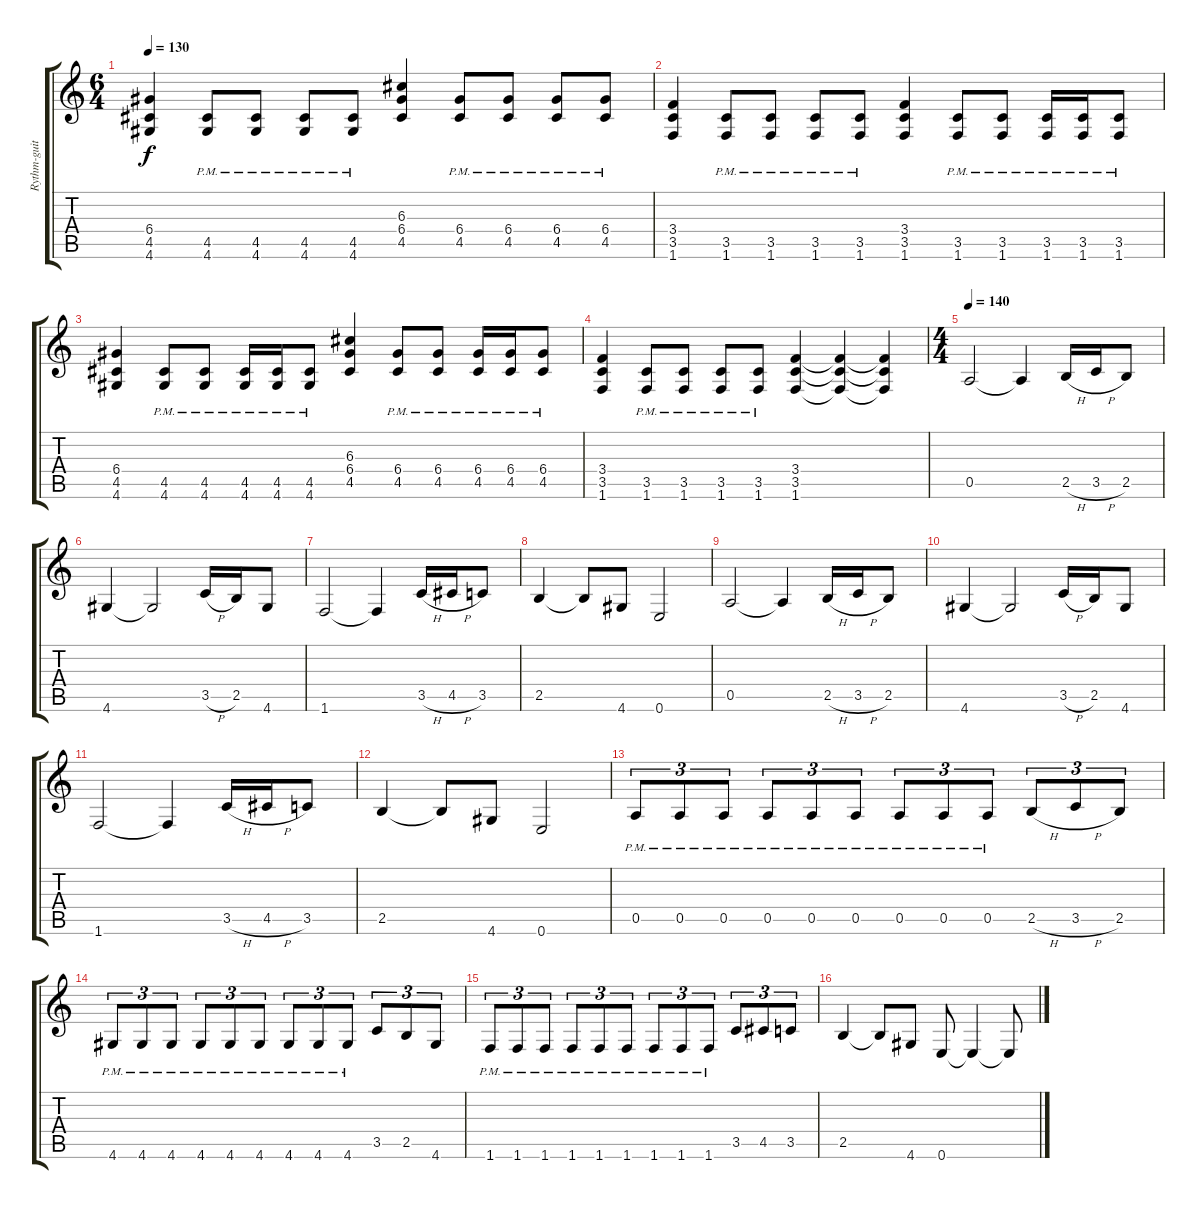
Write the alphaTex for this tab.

\track ("Rythm-guitar - Silenoz" "Rythm-guit") {instrument overdrivenguitar}
\staff {score tabs}
\tuning (E4 B3 G3 D3 A2 E2) {hide}
\ts (6 4)
\tempo 130
\clef g2
\ks c
(6.4 4.5 4.6).4{dy f} (4.5{pm} 4.6{pm}).8 (4.5{pm} 4.6{pm}).8 (4.5{pm} 4.6{pm}).8 (4.5{pm} 4.6{pm}).8 (6.3 6.4 4.5).4 (6.4{pm} 4.5{pm}).8 (6.4{pm} 4.5{pm}).8 (6.4{pm} 4.5{pm}).8 (6.4{pm} 4.5{pm}).8 |
(3.4 3.5 1.6).4 (3.5{pm} 1.6{pm}).8 (3.5{pm} 1.6{pm}).8 (3.5{pm} 1.6{pm}).8 (3.5{pm} 1.6{pm}).8 (3.4 3.5 1.6).4 (3.5{pm} 1.6{pm}).8 (3.5{pm} 1.6{pm}).8 (3.5{pm} 1.6{pm}).16 (3.5{pm} 1.6{pm}).16 (3.5{pm} 1.6{pm}).8 |
(6.4 4.5 4.6).4 (4.5{pm} 4.6{pm}).8 (4.5{pm} 4.6{pm}).8 (4.5{pm} 4.6{pm}).16 (4.5{pm} 4.6{pm}).16 (4.5{pm} 4.6{pm}).8 (6.3 6.4 4.5).4 (6.4{pm} 4.5{pm}).8 (6.4{pm} 4.5{pm}).8 (6.4{pm} 4.5{pm}).16 (6.4{pm} 4.5{pm}).16 (6.4{pm} 4.5{pm}).8 |
(3.4 3.5 1.6).4 (3.5{pm} 1.6{pm}).8 (3.5{pm} 1.6{pm}).8 (3.5{pm} 1.6{pm}).8 (3.5{pm} 1.6{pm}).8 (3.4 3.5 1.6).4 (3.4{t} 3.5{t} 1.6{t}).4 (3.4{t} 3.5{t} 1.6{t}).4 |
\ts (4 4)
\tempo 140
0.5.2 0.5{t}.4 2.5{h}.16 3.5{h}.16 2.5.8 |
4.6.4 4.6{t}.2 3.5{h}.16 2.5.16 4.6.8 |
1.6.2 1.6{t}.4 3.5{h}.16 4.5{h}.16 3.5.8 |
2.5.4 2.5{t}.8 4.6.8 0.6.2 |
0.5.2 0.5{t}.4 2.5{h}.16 3.5{h}.16 2.5.8 |
4.6.4 4.6{t}.2 3.5{h}.16 2.5.16 4.6.8 |
1.6.2 1.6{t}.4 3.5{h}.16 4.5{h}.16 3.5.8 |
2.5.4 2.5{t}.8 4.6.8 0.6.2 |
0.5{pm}.8{tu (3 2)} 0.5{pm}.8{tu (3 2)} 0.5{pm}.8{tu (3 2)} 0.5{pm}.8{tu (3 2)} 0.5{pm}.8{tu (3 2)} 0.5{pm}.8{tu (3 2)} 0.5{pm}.8{tu (3 2)} 0.5{pm}.8{tu (3 2)} 0.5{pm}.8{tu (3 2)} 2.5{h}.8{tu (3 2)} 3.5{h}.8{tu (3 2)} 2.5.8{tu (3 2)} |
4.6{pm}.8{tu (3 2)} 4.6{pm}.8{tu (3 2)} 4.6{pm}.8{tu (3 2)} 4.6{pm}.8{tu (3 2)} 4.6{pm}.8{tu (3 2)} 4.6{pm}.8{tu (3 2)} 4.6{pm}.8{tu (3 2)} 4.6{pm}.8{tu (3 2)} 4.6{pm}.8{tu (3 2)} 3.5.8{tu (3 2)} 2.5.8{tu (3 2)} 4.6.8{tu (3 2)} |
1.6{pm}.8{tu (3 2)} 1.6{pm}.8{tu (3 2)} 1.6{pm}.8{tu (3 2)} 1.6{pm}.8{tu (3 2)} 1.6{pm}.8{tu (3 2)} 1.6{pm}.8{tu (3 2)} 1.6{pm}.8{tu (3 2)} 1.6{pm}.8{tu (3 2)} 1.6{pm}.8{tu (3 2)} 3.5.8{tu (3 2)} 4.5.8{tu (3 2)} 3.5.8{tu (3 2)} |
2.5.4 2.5{t}.8 4.6.8 0.6.8 0.6{t}.4 0.6{t}.8
